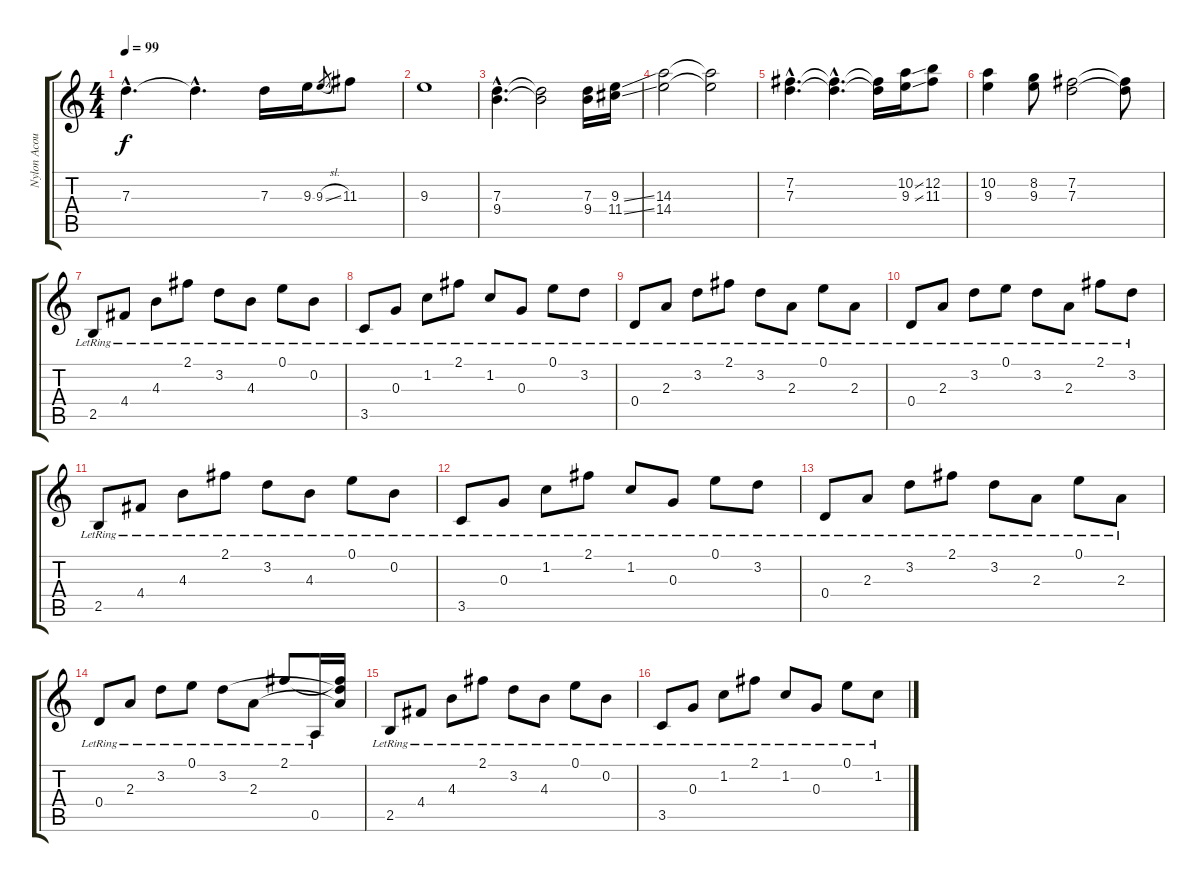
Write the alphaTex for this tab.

\track ("Nylon Acoustic" "Nylon Acou") {instrument acousticguitarnylon}
\staff {score tabs}
\tuning (E4 B3 G3 D3 A2 E2) {hide}
\ts (4 4)
\tempo 99
\clef g2
\ks c
7.3{hac}.4{d dy f} 7.3{hac t}.4{d} 7.3.16 9.3.16 9.3{sl}.8{gr} 11.3.8 |
9.3.1 |
(7.3{hac} 9.4{hac}).4{d} (7.3{t} 9.4{t}).2 (7.3 9.4).16 (9.3{ss} 11.4{ss}).16 |
(14.3 14.4).2 (14.3{t} 14.4{t}).2 |
(7.2{hac} 7.3{hac}).4{d} (7.2{hac t} 7.3{hac t}).4{d} (7.2{t} 7.3{t}).16 (10.2{ss} 9.3{ss}).16 (12.2 11.3).8 |
(10.2 9.3).4 (8.2 9.3).8 (7.2 7.3).2 (7.2{t} 7.3{t}).8 |
2.5{lr}.8 4.4{lr}.8 4.3{lr}.8 2.1{lr}.8 3.2{lr}.8 4.3{lr}.8 0.1{lr}.8 0.2{lr}.8 |
3.5{lr}.8 0.3{lr}.8 1.2{lr}.8 2.1{lr}.8 1.2{lr}.8 0.3{lr}.8 0.1{lr}.8 3.2{lr}.8 |
0.4{lr}.8 2.3{lr}.8 3.2{lr}.8 2.1{lr}.8 3.2{lr}.8 2.3{lr}.8 0.1{lr}.8 2.3{lr}.8 |
0.4{lr}.8 2.3{lr}.8 3.2{lr}.8 0.1{lr}.8 3.2{lr}.8 2.3{lr}.8 2.1{lr}.8 3.2{lr}.8 |
2.5{lr}.8 4.4{lr}.8 4.3{lr}.8 2.1{lr}.8 3.2{lr}.8 4.3{lr}.8 0.1{lr}.8 0.2{lr}.8 |
3.5{lr}.8 0.3{lr}.8 1.2{lr}.8 2.1{lr}.8 1.2{lr}.8 0.3{lr}.8 0.1{lr}.8 3.2{lr}.8 |
0.4{lr}.8 2.3{lr}.8 3.2{lr}.8 2.1{lr}.8 3.2{lr}.8 2.3{lr}.8 0.1{lr}.8 2.3{lr}.8 |
0.4{lr}.8 2.3{lr}.8 3.2{lr}.8 0.1{lr}.8 3.2{lr}.8 2.3{lr}.8 2.1{lr}.8 0.5{lr}.16 (2.1{t} 3.2{t} 2.3{t}).16 |
2.5{lr}.8 4.4{lr}.8 4.3{lr}.8 2.1{lr}.8 3.2{lr}.8 4.3{lr}.8 0.1{lr}.8 0.2{lr}.8 |
3.5{lr}.8 0.3{lr}.8 1.2{lr}.8 2.1{lr}.8 1.2{lr}.8 0.3{lr}.8 0.1{lr}.8 1.2{lr}.8
